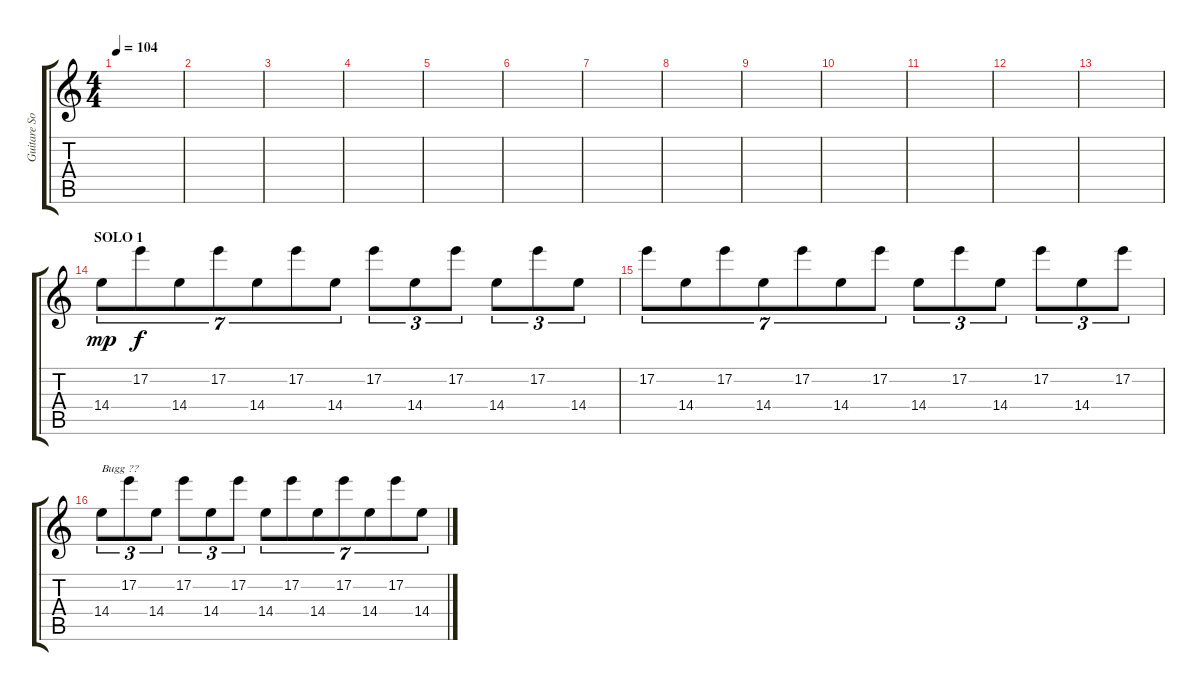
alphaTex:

\track ("Guitare Solo" "Guitare So") {instrument distortionguitar}
\staff {score tabs}
\tuning (E4 B3 G3 D3 A2 E2) {hide}
\ts (4 4)
\tempo 104
\clef g2
\ks c
|
|
|
|
|
|
|
|
|
|
|
|
|
\section ("" "SOLO 1")
14.4.8{tu (7 4) dy mp} 17.2.8{tu (7 4) dy f} 14.4.8{tu (7 4)} 17.2.8{tu (7 4)} 14.4.8{tu (7 4)} 17.2.8{tu (7 4)} 14.4.8{tu (7 4)} 17.2.8{tu (3 2)} 14.4.8{tu (3 2)} 17.2.8{tu (3 2)} 14.4.8{tu (3 2)} 17.2.8{tu (3 2)} 14.4.8{tu (3 2)} |
17.2.8{tu (7 4)} 14.4.8{tu (7 4)} 17.2.8{tu (7 4)} 14.4.8{tu (7 4)} 17.2.8{tu (7 4)} 14.4.8{tu (7 4)} 17.2.8{tu (7 4)} 14.4.8{tu (3 2)} 17.2.8{tu (3 2)} 14.4.8{tu (3 2)} 17.2.8{tu (3 2)} 14.4.8{tu (3 2)} 17.2.8{tu (3 2)} |
14.4.8{tu (3 2) txt "Bugg ??"} 17.2.8{tu (3 2)} 14.4.8{tu (3 2)} 17.2.8{tu (3 2)} 14.4.8{tu (3 2)} 17.2.8{tu (3 2)} 14.4.8{tu (7 4)} 17.2.8{tu (7 4)} 14.4.8{tu (7 4)} 17.2.8{tu (7 4)} 14.4.8{tu (7 4)} 17.2.8{tu (7 4)} 14.4.8{tu (7 4)}
